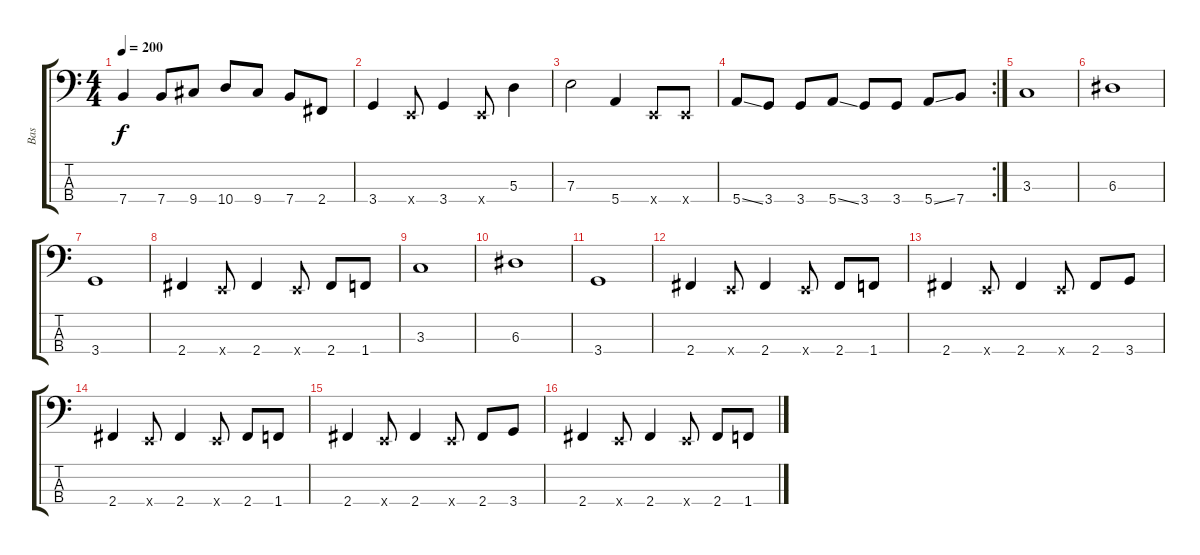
\track ("Bas" "Bas") {instrument electricbasspick}
\staff {score tabs}
\tuning (G2 D2 A1 E1) {hide}
\ts (4 4)
\tempo 200
\clef f4
\ks c
7.4.4{dy f} 7.4.8 9.4.8 10.4.8 9.4.8 7.4.8 2.4.8 |
3.4.4 0.4{x}.8 3.4.4 0.4{x}.8 5.3.4 |
7.3.2 5.4.4 0.4{x}.8 0.4{x}.8 |
\rc 2
5.4{ss}.8 3.4.8 3.4.8 5.4{ss}.8 3.4.8 3.4.8 5.4{ss}.8 7.4.8 |
3.3.1 |
6.3.1 |
3.4.1 |
2.4.4 0.4{x}.8 2.4.4 0.4{x}.8 2.4.8 1.4.8 |
3.3.1 |
6.3.1 |
3.4.1 |
2.4.4 0.4{x}.8 2.4.4 0.4{x}.8 2.4.8 1.4.8 |
2.4.4 0.4{x}.8 2.4.4 0.4{x}.8 2.4.8 3.4.8 |
2.4.4 0.4{x}.8 2.4.4 0.4{x}.8 2.4.8 1.4.8 |
2.4.4 0.4{x}.8 2.4.4 0.4{x}.8 2.4.8 3.4.8 |
2.4.4 0.4{x}.8 2.4.4 0.4{x}.8 2.4.8 1.4.8
